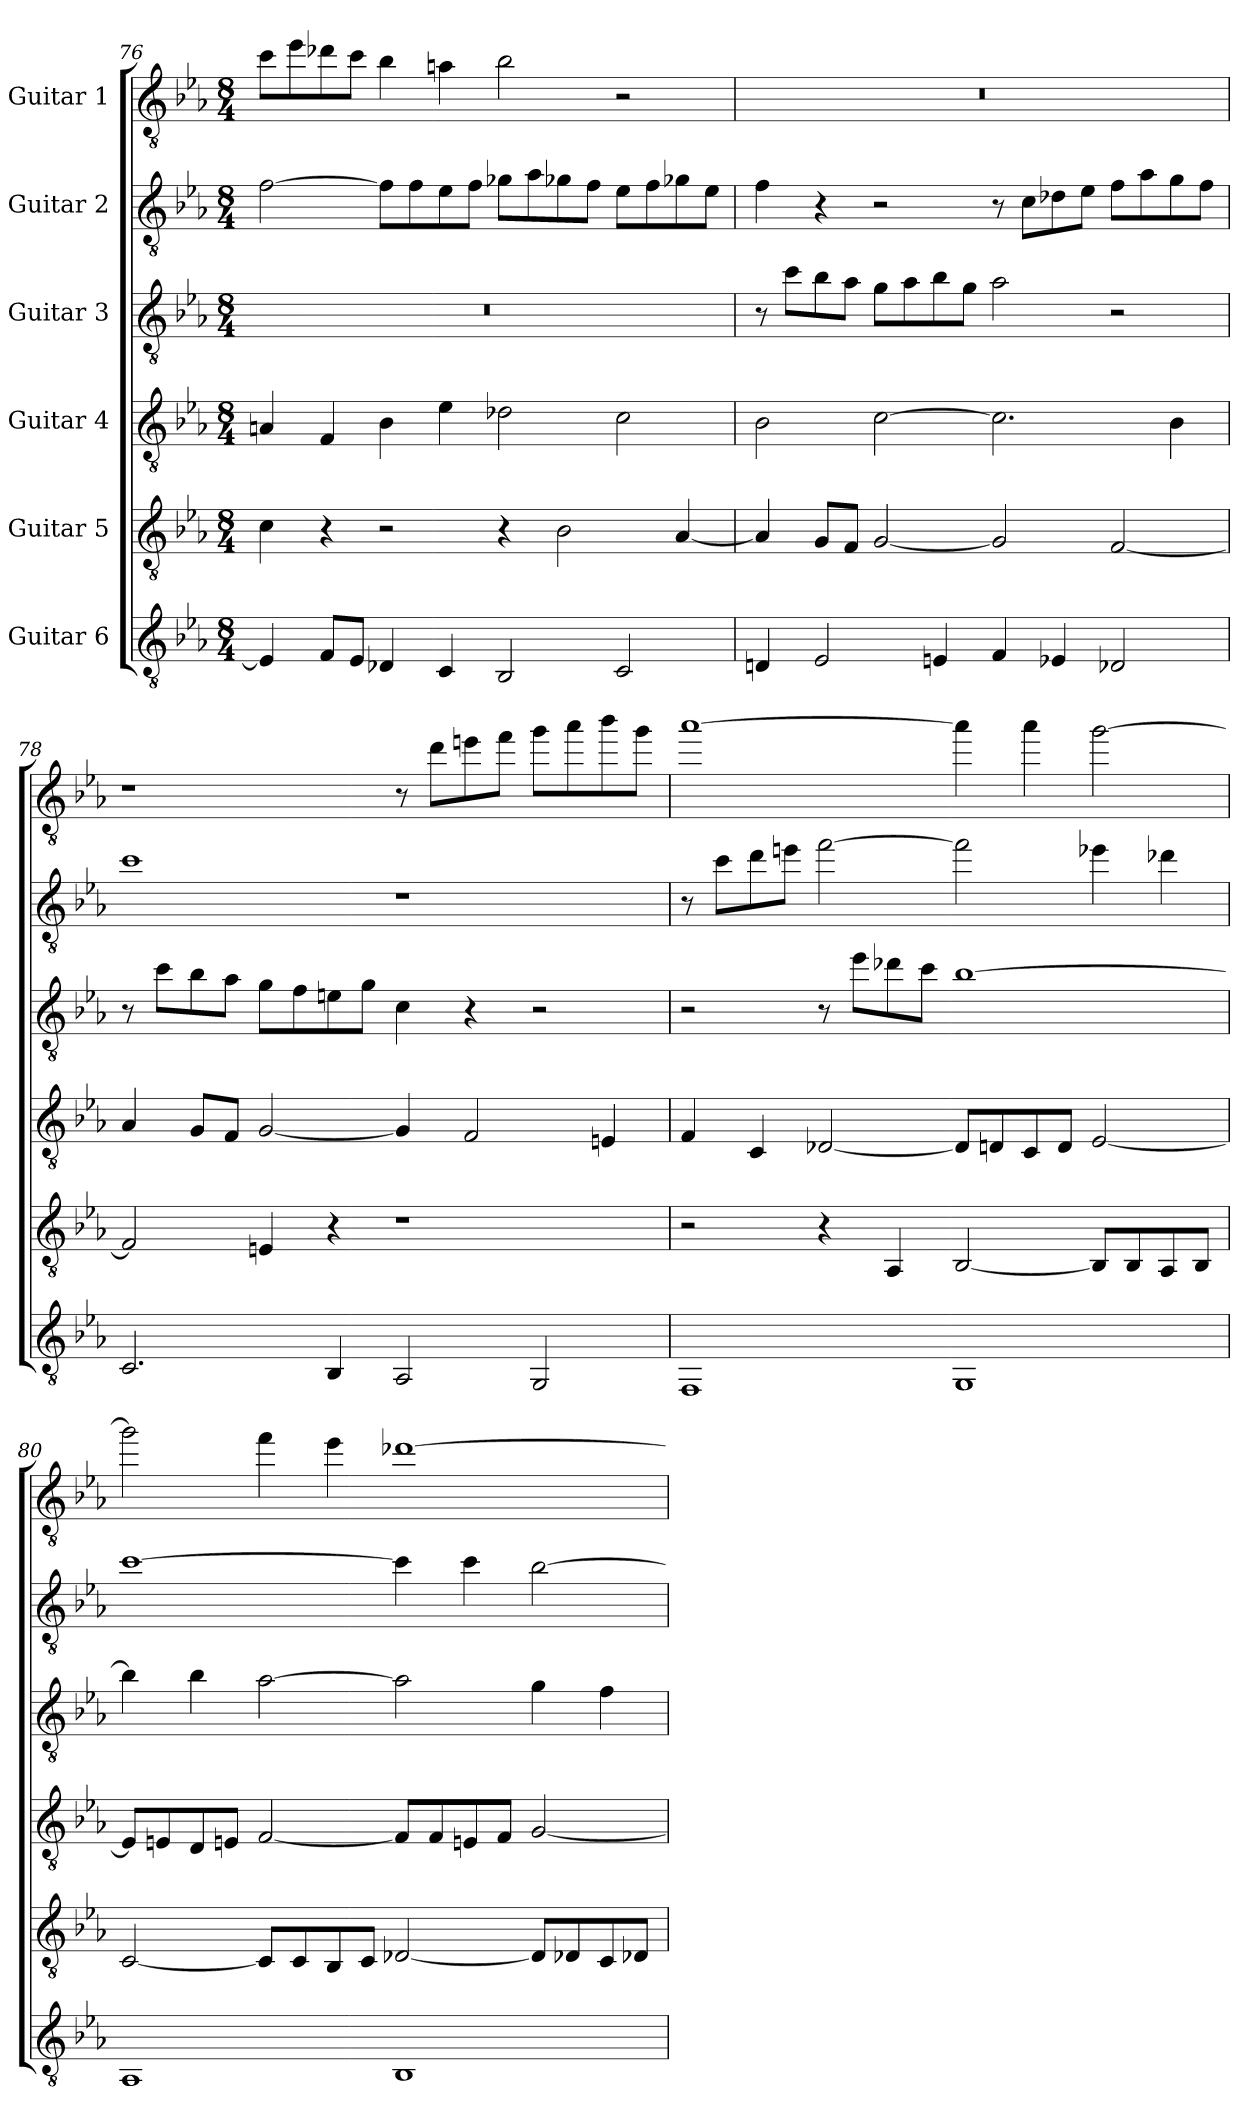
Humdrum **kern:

**kern	**kern	**kern	**kern	**kern	**kern
*part6	*part5	*part4	*part3	*part2	*part1
*staff6	*staff5	*staff4	*staff3	*staff2	*staff1
*I"Guitar 6	*I"Guitar 5	*I"Guitar 4	*I"Guitar 3	*I"Guitar 2	*I"Guitar 1
!!LO:LB:g=z
*clefGv2	*clefGv2	*clefGv2	*clefGv2	*clefGv2	*clefGv2
*k[b-e-a-]	*k[b-e-a-]	*k[b-e-a-]	*k[b-e-a-]	*k[b-e-a-]	*k[b-e-a-]
*M8/4	*M8/4	*M8/4	*M8/4	*M8/4	*M8/4
=76	=76	=76	=76	=76	=76
4E-/]	4c\	4An/	0r	[2f\	8cc\L
.	.	.	.	.	8ee-\
8F/L	4r	4F/	.	.	8dd-X\
8E-/J	.	.	.	.	8cc\J
4D-X/	2r	4B-\	.	8f\L]	4b-\
.	.	.	.	8f\	.
4C/	.	4e-\	.	8e-\	4an\
.	.	.	.	8f\J	.
2BB-/	4r	2d-X\	.	8g-X\L	2b-\
.	.	.	.	8a-\	.
.	2B-\	.	.	8g-X\	.
.	.	.	.	8f\J	.
2C/	.	2c\	.	8e-\L	2r
.	.	.	.	8f\	.
.	[4A-/	.	.	8g-X\	.
.	.	.	.	8e-\J	.
=77	=77	=77	=77	=77	=77
4Dn/	4A-/]	2B-\	8r	4f\	0r
.	.	.	8cc\L	.	.
2E-/	8G/L	.	8b-\	4r	.
.	8F/J	.	8a-\J	.	.
.	[2G/	[2c\	8g\L	2r	.
.	.	.	8a-\	.	.
4En/	.	.	8b-\	.	.
.	.	.	8g\J	.	.
4F/	2G/]	2.c\]	2a-\	8r	.
.	.	.	.	8c\L	.
4E-X/	.	.	.	8d-X\	.
.	.	.	.	8e-\J	.
2D-X/	[2F/	.	2r	8f\L	.
.	.	.	.	8a-\	.
.	.	4B-\	.	8g\	.
.	.	.	.	8f\J	.
=78	=78	=78	=78	=78	=78
2.C/	2F/]	4A-/	8r	1cc	1r
.	.	.	8cc\L	.	.
.	.	8G/L	8b-\	.	.
.	.	8F/J	8a-\J	.	.
.	4En/	[2G/	8g\L	.	.
.	.	.	8f\	.	.
4BB-/	4r	.	8en\	.	.
.	.	.	8g\J	.	.
2AA-/	1r	4G/]	4c\	1r	8r
.	.	.	.	.	8dd\L
.	.	2F/	4r	.	8een\
.	.	.	.	.	8ff\J
2GG/	.	.	2r	.	8gg\L
.	.	.	.	.	8aa-\
.	.	4En/	.	.	8bb-\
.	.	.	.	.	8gg\J
!!LO:PB:g=z
=79	=79	=79	=79	=79	=79
1FF	2r	4F/	2r	8r	[1aa-
.	.	.	.	8cc\L	.
.	.	4C/	.	8dd\	.
.	.	.	.	8een\J	.
.	4r	[2D-X/	8r	[2ff\	.
.	.	.	8ee-\L	.	.
.	4AA-/	.	8dd-X\	.	.
.	.	.	8cc\J	.	.
1GG	[2BB-/	8D-/L]	[1b-	2ff\]	4aa-\]
.	.	8Dn/	.	.	.
.	.	8C/	.	.	4aa-\
.	.	8D/J	.	.	.
.	8BB-/L]	[2E-/	.	4ee-X\	[2gg\
.	8BB-/	.	.	.	.
.	8AA-/	.	.	4dd-X\	.
.	8BB-/J	.	.	.	.
=80	=80	=80	=80	=80	=80
1AA-	[2C/	8E-/L]	4b-\]	[1cc	2gg\]
.	.	8En/	.	.	.
.	.	8D/	4b-\	.	.
.	.	8En/J	.	.	.
.	8C/L]	[2F/	[2a-\	.	4ff\
.	8C/	.	.	.	.
.	8BB-/	.	.	.	4ee-\
.	8C/J	.	.	.	.
1BB-	[2D-X/	8F/L]	2a-\]	4cc\]	[1dd-X
.	.	8F/	.	.	.
.	.	8En/	.	4cc\	.
.	.	8F/J	.	.	.
.	8D-/L]	[2G/	4g\	[2b-\	.
.	8D-X/	.	.	.	.
.	8C/	.	4f\	.	.
.	8D-X/J	.	.	.	.
=	=	=	=	=	=
*-	*-	*-	*-	*-	*-
